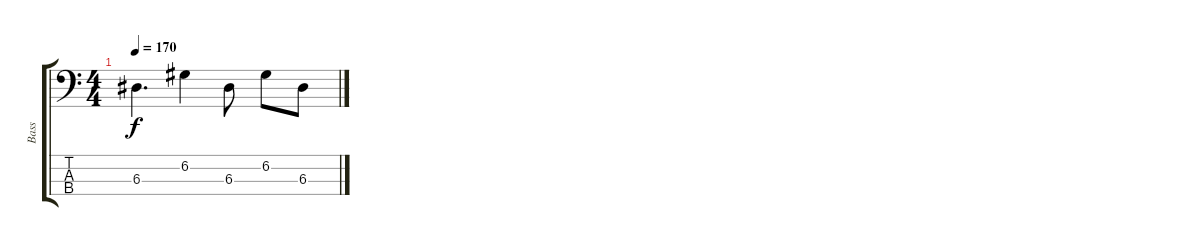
\track ("Bass" "Bass") {instrument electricbassfinger}
\staff {score tabs}
\tuning (G2 D2 A1 E1) {hide}
\ts (4 4)
\tempo 170
\clef f4
\ks c
6.3.4{d dy f} 6.2.4 6.3.8 6.2.8 6.3.8
